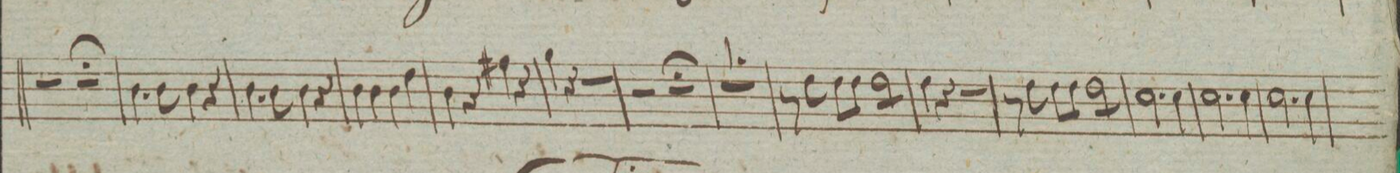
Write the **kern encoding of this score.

**kern	**dynam
*I"Oboe II	*
*clefG2	*
*k[]	*
*met(c|)	*
*M2/2	*
2r	.
2r;	.
=9	=9
4.b\	.
8b\	.
4b\	.
4r	.
=10	=10
4.b\	.
8b\	.
4b\	.
4r	.
=11	=11
4b\	.
4b\	.
4b\	.
4dd\	.
=12	=12
4b\	.
4r	.
4ff#X\	.
4r	.
=13	=13
4gg\	.
4r	.
2r	.
=14	=14
2r	.
2r;	.
=15	=15
1r	.
=16	=16
8r	.
8dd\	.
8dd\L	.
8dd\J	.
*tremolo	*
8dd\L	.
8dd\	.
8dd\	.
8dd\J	.
=17	=17
4dd\	.
4r	.
2r	.
=18	=18
8r	.
8dd\	.
8dd\L	.
8dd\J	.
*2\right	*
8dd\L	.
8dd\	.
8dd\	.
8dd\J	.
*Xtremolo	*
=19	=19
2.cc\	.
4cc\	.
=20	=20
2.cc\	.
4cc\	.
=21	=21
2.cc\	.
4cc\	.
=22	=22
*-	*-
